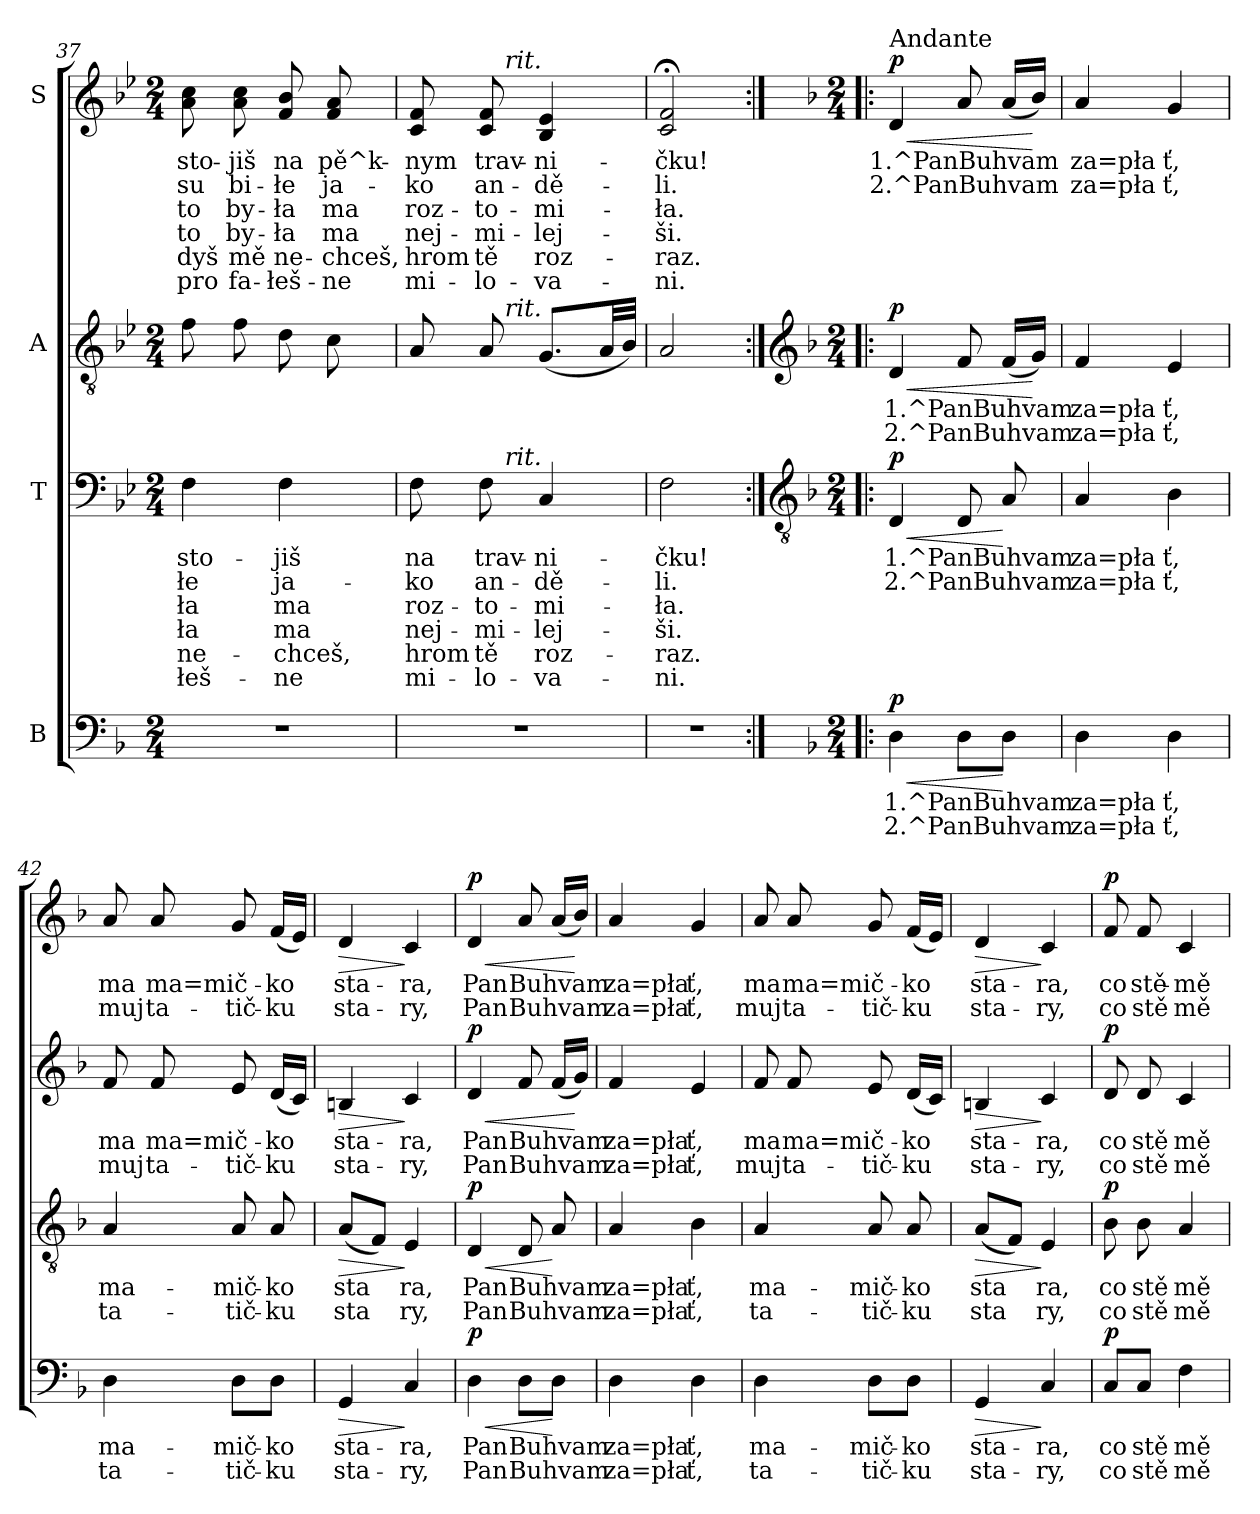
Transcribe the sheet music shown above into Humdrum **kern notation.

**kern	**text	**text	**dynam	**kern	**text	**text	**text	**text	**text	**text	**dynam	**kern	**text	**text	**dynam	**kern	**text	**text	**text	**text	**text	**text	**dynam
*part4	*part4	*part4	*part4	*part3	*part3	*part3	*part3	*part3	*part3	*part3	*part3	*part2	*part2	*part2	*part2	*part1	*part1	*part1	*part1	*part1	*part1	*part1	*part1
*staff4	*staff4	*staff4	*staff4	*staff3	*staff3	*staff3	*staff3	*staff3	*staff3	*staff3	*staff3	*staff2	*staff2	*staff2	*staff2	*staff1	*staff1	*staff1	*staff1	*staff1	*staff1	*staff1	*staff1
*I"B	*	*	*	*I"T	*	*	*	*	*	*	*	*I"A	*	*	*	*I"S	*	*	*	*	*	*	*
*clefF4	*	*	*	*clefF4	*	*	*	*	*	*	*	*clefGv2	*	*	*	*clefG2	*	*	*	*	*	*	*
*k[b-]	*	*	*	*k[b-e-]	*	*	*	*	*	*	*	*k[b-e-]	*	*	*	*k[b-e-]	*	*	*	*	*	*	*
*F:	*	*	*	*B-:	*	*	*	*	*	*	*	*B-:	*	*	*	*B-:	*	*	*	*	*	*	*
*M2/4	*	*	*	*M2/4	*	*	*	*	*	*	*	*M2/4	*	*	*	*M2/4	*	*	*	*	*	*	*
=37	=37	=37	=37	=37	=37	=37	=37	=37	=37	=37	=37	=37	=37	=37	=37	=37	=37	=37	=37	=37	=37	=37	=37
!	!	!	!	!	!LO:LY:b:rj	!LO:LY:b:rj	!LO:LY:b:rj	!LO:LY:b:rj	!LO:LY:b:rj	!LO:LY:b:rj	!	!	!LO:LY:b:rj	!	!	!	!LO:LY:b:rj	!LO:LY:b:rj	!LO:LY:b:rj	!LO:LY:b:rj	!LO:LY:b:rj	!LO:LY:b:rj	!
2r	.	.	.	4F\	-sto-	-łe	ła	ła	ne-	-łeš-	.	8f\	.	.	.	8cc\ 8a\	sto-	-su	to	to	dyš	pro	.
!	!	!	!	!	!	!	!	!	!	!	!	!	!LO:LY:b:rj	!	!	!	!LO:LY:b:rj	!LO:LY:b:rj	!LO:LY:b:rj	!LO:LY:b:rj	!LO:LY:b:rj	!LO:LY:b:rj	!
.	.	.	.	.	.	.	.	.	.	.	.	8f\	.	.	.	8cc\ 8a\	jiš	bi-	-by-	-by-	-mě	fa-	.
!	!	!	!	!	!LO:LY:b:rj	!LO:LY:b:rj	!LO:LY:b:rj	!LO:LY:b:rj	!LO:LY:b:rj	!LO:LY:b:rj	!	!	!LO:LY:b:rj	!	!	!	!LO:LY:b:rj	!LO:LY:b:rj	!LO:LY:b:rj	!LO:LY:b:rj	!LO:LY:b:rj	!LO:LY:b:rj	!
.	.	.	.	4F\	-jiš	ja-	-ma	ma	chceš,	ne	.	8d\	.	.	.	8b-/ 8f/	-na	łe	ła	ła	ne-	-łeš-	.
!	!	!	!	!	!	!	!	!	!	!	!	!	!LO:LY:b:rj	!	!	!	!LO:LY:b:rj	!LO:LY:b:rj	!LO:LY:b:rj	!LO:LY:b:rj	!LO:LY:b:rj	!LO:LY:b:rj	!
.	.	.	.	.	.	.	.	.	.	.	.	8c\	.	.	.	8a/ 8f/	-pě^k-	-ja-	-ma	ma	chceš,	ne	.
=38	=38	=38	=38	=38	=38	=38	=38	=38	=38	=38	=38	=38	=38	=38	=38	=38	=38	=38	=38	=38	=38	=38	=38
!	!	!	!	!	!LO:LY:b:rj	!LO:LY:b:rj	!LO:LY:b:rj	!LO:LY:b:rj	!LO:LY:b:rj	!LO:LY:b:rj	!	!	!LO:LY:b:rj	!	!	!	!LO:LY:b:rj	!LO:LY:b:rj	!LO:LY:b:rj	!LO:LY:b:rj	!LO:LY:b:rj	!LO:LY:b:rj	!
*	*	*	*	*^	*	*	*	*	*	*	*	*^	*	*	*	*^	*	*	*	*	*	*	*
2r	.	.	.	8F\	8ryy	na	ko	roz-	-nej-	-hrom	mi-	.	8A/	8ryy	.	.	.	8f/ 8c/	8ryy	nym	ko	roz-	-nej-	-hrom	mi-	.
!	!	!	!	!	!	!LO:LY:b:rj	!LO:LY:b:rj	!LO:LY:b:rj	!LO:LY:b:rj	!LO:LY:b:rj	!LO:LY:b:rj	!	!	!	!LO:LY:b:rj	!	!	!	!	!LO:LY:b:rj	!LO:LY:b:rj	!LO:LY:b:rj	!LO:LY:b:rj	!LO:LY:b:rj	!LO:LY:b:rj	!
.	.	.	.	8F\	32.ryy	-trav-	-an-	-to-	-mi-	-tě	lo-	.	8A/	32.ryy	.	.	.	8f/ 8c/	32.ryy	-trav-	-an-	-to-	-mi-	-tě	lo-	.
!	!	!	!	!	!	!	!	!	!	!	!	!	!	!	!	!	!	!	!LO:TX:a:i:t=rit.	!	!	!	!	!	!	!
!	!	!	!	!	!	!	!	!	!	!	!	!	!	!LO:TX:a:i:t=rit.	!	!	!	!	!	!	!	!	!	!	!	!
!	!	!	!	!	!LO:TX:a:i:t=rit.	!	!	!	!	!	!	!	!	!	!	!	!	!	!	!	!	!	!	!	!	!
.	.	.	.	.	4ryy	.	.	.	.	.	.	.	.	4ryy	.	.	.	.	4ryy	.	.	.	.	.	.	.
!	!	!	!	!	!	!LO:LY:b:rj	!LO:LY:b:rj	!LO:LY:b:rj	!LO:LY:b:rj	!LO:LY:b:rj	!LO:LY:b:rj	!	!	!	!LO:LY:b:rj	!	!	!	!	!LO:LY:b:rj	!LO:LY:b:rj	!LO:LY:b:rj	!LO:LY:b:rj	!LO:LY:b:rj	!LO:LY:b:rj	!
.	.	.	.	4C/	.	-ni-	-dě-	-mi-	-lej-	-roz-	-va-	.	(<8.G/L	.	.	.	.	4e-/ 4B-/	.	-ni-	-dě-	-mi-	-lej-	-roz-	-va-	.
.	.	.	.	.	16ryy	.	.	.	.	.	.	.	.	16ryy	.	.	.	.	16ryy	.	.	.	.	.	.	.
!	!	!	!	!	!	!	!	!	!	!	!	!	!	!	!LO:LY:b:rj	!	!	!	!	!	!	!	!	!	!	!
.	.	.	.	.	.	.	.	.	.	.	.	.	32A/	.	.	.	.	.	.	.	.	.	.	.	.	.
!	!	!	!	!	!	!	!	!	!	!	!	!	!	!	!LO:LY:b:rj	!	!	!	!	!	!	!	!	!	!	!
.	.	.	.	.	.	.	.	.	.	.	.	.	32B-/J)	.	.	.	.	.	.	.	.	.	.	.	.	.
.	.	.	.	.	64ryy	.	.	.	.	.	.	.	.	64ryy	.	.	.	.	64ryy	.	.	.	.	.	.	.
=39	=39	=39	=39	=39	=39	=39	=39	=39	=39	=39	=39	=39	=39	=39	=39	=39	=39	=39	=39	=39	=39	=39	=39	=39	=39	=39
!	!	!	!	!	!	!LO:LY:b:rj	!LO:LY:b:rj	!LO:LY:b:rj	!LO:LY:b:rj	!LO:LY:b:rj	!LO:LY:b:rj	!	!	!	!LO:LY:b:rj	!	!	!	!	!LO:LY:b:rj	!LO:LY:b:rj	!LO:LY:b:rj	!LO:LY:b:rj	!LO:LY:b:rj	!LO:LY:b:rj	!
*	*	*	*	*v	*v	*	*	*	*	*	*	*	*	*	*	*	*	*v	*v	*	*	*	*	*	*	*
*	*	*	*	*	*	*	*	*	*	*	*	*v	*v	*	*	*	*	*	*	*	*	*	*	*
2r	.	.	.	2F\	-čku!	li.	ła.	ši.	raz.	ni.	.	2A/	.	.	.	2f/;< 2c/;<	-čku!	li.	ła.	ši.	raz.	ni.	.
!!LO:PB:g=z
=40:|!|:	=40:|!|:	=40:|!|:	=40:|!|:	=40:|!|:	=40:|!|:	=40:|!|:	=40:|!|:	=40:|!|:	=40:|!|:	=40:|!|:	=40:|!|:	=40:|!|:	=40:|!|:	=40:|!|:	=40:|!|:	=40:|!|:	=40:|!|:	=40:|!|:	=40:|!|:	=40:|!|:	=40:|!|:	=40:|!|:	=40:|!|:
*	*	*	*	*clefGv2	*	*	*	*	*	*	*	*clefG2	*	*	*	*	*	*	*	*	*	*	*
*	*	*	*	*k[b-]	*	*	*	*	*	*	*	*k[b-]	*	*	*	*k[b-]	*	*	*	*	*	*	*
*	*	*	*	*F:	*	*	*	*	*	*	*	*F:	*	*	*	*F:	*	*	*	*	*	*	*
*M2/4	*	*	*	*M2/4	*	*	*	*	*	*	*	*M2/4	*	*	*	*M2/4	*	*	*	*	*	*	*
!	!	!	!	!	!	!	!	!	!	!	!	!	!	!	!	!LO:TX:a:t=Andante	!	!	!	!	!	!	!
!	!LO:LY:b:rj	!LO:LY:b:rj	!LO:HP:b	!	!LO:LY:b:rj	!LO:LY:b:rj	!	!	!	!	!LO:HP:b	!	!LO:LY:b:rj	!LO:LY:b:rj	!LO:HP:b	!	!LO:LY:b:rj	!LO:LY:b:rj	!	!	!	!	!LO:HP:b
!	!	!	!LO:DY:n=1:a	!	!	!	!	!	!	!	!LO:DY:n=1:a	!	!	!	!LO:DY:n=1:a	!	!	!	!	!	!	!	!LO:DY:n=1:a
4D\	1.^PanBuhvam	2.^PanBuhvam	< p	4D/	1.^PanBuhvam	2.^PanBuhvam	.	.	.	.	< p	4d/	1.^PanBuhvam	2.^PanBuhvam	< p	4d/	1.^PanBuhvam	2.^PanBuhvam	.	.	.	.	< p
!	!LO:LY:b:rj	!LO:LY:b:rj	!	!	!LO:LY:b:rj	!LO:LY:b:rj	!	!	!	!	!	!	!LO:LY:b:rj	!LO:LY:b:rj	!	!	!LO:LY:b:rj	!LO:LY:b:rj	!	!	!	!	!
8D\L	.	.	.	8D/	.	.	.	.	.	.	.	8f/	.	.	.	8a/	.	.	.	.	.	.	.
!	!LO:LY:b:rj	!LO:LY:b:rj	!	!	!LO:LY:b:rj	!LO:LY:b:rj	!	!	!	!	!	!	!LO:LY:b:rj	!LO:LY:b:rj	!	!	!LO:LY:b:rj	!LO:LY:b:rj	!	!	!	!	!
8D\J	.	.	[	8A/	.	.	.	.	.	.	[	(<16f/L	.	.	.	(<16a/L	.	.	.	.	.	.	.
!	!	!	!	!	!	!	!	!	!	!	!	!	!LO:LY:b:rj	!LO:LY:b:rj	!	!	!LO:LY:b:rj	!LO:LY:b:rj	!	!	!	!	!
.	.	.	.	.	.	.	.	.	.	.	.	16g/J)	.	.	[	16b-/J)	.	.	.	.	.	.	[
=41	=41	=41	=41	=41	=41	=41	=41	=41	=41	=41	=41	=41	=41	=41	=41	=41	=41	=41	=41	=41	=41	=41	=41
!	!LO:LY:b:rj	!LO:LY:b:rj	!	!	!LO:LY:b:rj	!LO:LY:b:rj	!	!	!	!	!	!	!LO:LY:b:rj	!LO:LY:b:rj	!	!	!LO:LY:b:rj	!LO:LY:b:rj	!	!	!	!	!
4D\	za=pła	za=pła	.	4A/	za=pła	za=pła	.	.	.	.	.	4f/	za=pła	za=pła	.	4a/	za=pła	za=pła	.	.	.	.	.
!	!LO:LY:b:rj	!LO:LY:b:rj	!	!	!LO:LY:b:rj	!LO:LY:b:rj	!	!	!	!	!	!	!LO:LY:b:rj	!LO:LY:b:rj	!	!	!LO:LY:b:rj	!LO:LY:b:rj	!	!	!	!	!
4D\	ť,	ť,	.	4B-\	ť,	ť,	.	.	.	.	.	4e/	ť,	ť,	.	4g/	ť,	ť,	.	.	.	.	.
=42	=42	=42	=42	=42	=42	=42	=42	=42	=42	=42	=42	=42	=42	=42	=42	=42	=42	=42	=42	=42	=42	=42	=42
!	!LO:LY:b:rj	!LO:LY:b:rj	!	!	!LO:LY:b:rj	!LO:LY:b:rj	!	!	!	!	!	!	!LO:LY:b:rj	!LO:LY:b:rj	!	!	!LO:LY:b:rj	!LO:LY:b:rj	!	!	!	!	!
4D\	ma-	-ta-	.	4A/	ma-	-ta-	.	.	.	.	.	8f/	ma	muj	.	8a/	ma	muj	.	.	.	.	.
!	!	!	!	!	!	!	!	!	!	!	!	!	!LO:LY:b:rj	!LO:LY:b:rj	!	!	!LO:LY:b:rj	!LO:LY:b:rj	!	!	!	!	!
.	.	.	.	.	.	.	.	.	.	.	.	8f/	ma=mi	ta-	.	8a/	ma=mi	ta-	.	.	.	.	.
!	!LO:LY:b:rj	!LO:LY:b:rj	!	!	!LO:LY:b:rj	!LO:LY:b:rj	!	!	!	!	!	!	!LO:LY:b:rj	!LO:LY:b:rj	!	!	!LO:LY:b:rj	!LO:LY:b:rj	!	!	!	!	!
8D\L	-mič-	-tič-	.	8A/	-mič-	-tič-	.	.	.	.	.	8e/	-č-	-tič-	.	8g/	-č-	-tič-	.	.	.	.	.
!	!LO:LY:b:rj	!LO:LY:b:rj	!	!	!LO:LY:b:rj	!LO:LY:b:rj	!	!	!	!	!	!	!LO:LY:b:rj	!LO:LY:b:rj	!	!	!LO:LY:b:rj	!LO:LY:b:rj	!	!	!	!	!
8D\J	-ko	ku	.	8A/	-ko	ku	.	.	.	.	.	(<16d/L	-ko	ku	.	(<16f/L	-ko	ku	.	.	.	.	.
!	!	!	!	!	!	!	!	!	!	!	!	!	!LO:LY:b:rj	!LO:LY:b:rj	!	!	!LO:LY:b:rj	!LO:LY:b:rj	!	!	!	!	!
.	.	.	.	.	.	.	.	.	.	.	.	16c/J)	.	.	.	16e/J)	.	.	.	.	.	.	.
=43	=43	=43	=43	=43	=43	=43	=43	=43	=43	=43	=43	=43	=43	=43	=43	=43	=43	=43	=43	=43	=43	=43	=43
!	!LO:LY:b:rj	!LO:LY:b:rj	!LO:HP:b	!	!LO:LY:b:rj	!LO:LY:b:rj	!	!	!	!	!LO:HP:b	!	!LO:LY:b:rj	!LO:LY:b:rj	!LO:HP:b	!	!LO:LY:b:rj	!LO:LY:b:rj	!	!	!	!	!LO:HP:b
4GG/	sta-	-sta-	>	(<8A/L	sta-	-sta-	.	.	.	.	>	4Bn/	sta-	-sta-	>	4d/	sta-	-sta-	.	.	.	.	>
!	!	!	!	!	!LO:LY:b:rj	!LO:LY:b:rj	!	!	!	!	!	!	!	!	!	!	!	!	!	!	!	!	!
.	.	.	.	8F/J)	--	-	.	.	.	.	.	.	.	.	.	.	.	.	.	.	.	.	.
!	!LO:LY:b:rj	!LO:LY:b:rj	!	!	!LO:LY:b:rj	!LO:LY:b:rj	!	!	!	!	!	!	!LO:LY:b:rj	!LO:LY:b:rj	!	!	!LO:LY:b:rj	!LO:LY:b:rj	!	!	!	!	!
4C/	-ra,	ry,	]	4E/	ra,	ry,	.	.	.	.	]	4c/	-ra,	ry,	]	4c/	-ra,	ry,	.	.	.	.	]
=44	=44	=44	=44	=44	=44	=44	=44	=44	=44	=44	=44	=44	=44	=44	=44	=44	=44	=44	=44	=44	=44	=44	=44
!	!LO:LY:b:rj	!LO:LY:b:rj	!LO:HP:b	!	!LO:LY:b:rj	!LO:LY:b:rj	!	!	!	!	!LO:HP:b	!	!LO:LY:b:rj	!LO:LY:b:rj	!LO:HP:b	!	!LO:LY:b:rj	!LO:LY:b:rj	!	!	!	!	!LO:HP:b
!	!	!	!LO:DY:n=1:a	!	!	!	!	!	!	!	!LO:DY:n=1:a	!	!	!	!LO:DY:n=1:a	!	!	!	!	!	!	!	!LO:DY:n=1:a
4D\	Pan	Pan	< p	4D/	Pan	Pan	.	.	.	.	< p	4d/	Pan	Pan	< p	4d/	Pan	Pan	.	.	.	.	< p
!	!LO:LY:b:rj	!LO:LY:b:rj	!	!	!LO:LY:b:rj	!LO:LY:b:rj	!	!	!	!	!	!	!LO:LY:b:rj	!LO:LY:b:rj	!	!	!LO:LY:b:rj	!LO:LY:b:rj	!	!	!	!	!
8D\L	Buhvam	Buhvam	.	8D/	Buhvam	Buhvam	.	.	.	.	.	8f/	Buhvam	Buhvam	.	8a/	Buhvam	Buhvam	.	.	.	.	.
!	!LO:LY:b:rj	!LO:LY:b:rj	!	!	!LO:LY:b:rj	!LO:LY:b:rj	!	!	!	!	!	!	!LO:LY:b:rj	!LO:LY:b:rj	!	!	!LO:LY:b:rj	!LO:LY:b:rj	!	!	!	!	!
8D\J	.	.	[	8A/	.	.	.	.	.	.	[	(<16f/L	.	.	.	(<16a/L	.	.	.	.	.	.	.
!	!	!	!	!	!	!	!	!	!	!	!	!	!LO:LY:b:rj	!LO:LY:b:rj	!	!	!LO:LY:b:rj	!LO:LY:b:rj	!	!	!	!	!
.	.	.	.	.	.	.	.	.	.	.	.	16g/J)	.	.	[	16b-/J)	.	.	.	.	.	.	[
=45	=45	=45	=45	=45	=45	=45	=45	=45	=45	=45	=45	=45	=45	=45	=45	=45	=45	=45	=45	=45	=45	=45	=45
!	!LO:LY:b:rj	!LO:LY:b:rj	!	!	!LO:LY:b:rj	!LO:LY:b:rj	!	!	!	!	!	!	!LO:LY:b:rj	!LO:LY:b:rj	!	!	!LO:LY:b:rj	!LO:LY:b:rj	!	!	!	!	!
4D\	za=pła	za=pła	.	4A/	za=pła	za=pła	.	.	.	.	.	4f/	za=pła	za=pła	.	4a/	za=pła	za=pła	.	.	.	.	.
!	!LO:LY:b:rj	!LO:LY:b:rj	!	!	!LO:LY:b:rj	!LO:LY:b:rj	!	!	!	!	!	!	!LO:LY:b:rj	!LO:LY:b:rj	!	!	!LO:LY:b:rj	!LO:LY:b:rj	!	!	!	!	!
4D\	ť,	ť,	.	4B-\	ť,	ť,	.	.	.	.	.	4e/	ť,	ť,	.	4g/	ť,	ť,	.	.	.	.	.
=46	=46	=46	=46	=46	=46	=46	=46	=46	=46	=46	=46	=46	=46	=46	=46	=46	=46	=46	=46	=46	=46	=46	=46
!	!LO:LY:b:rj	!LO:LY:b:rj	!	!	!LO:LY:b:rj	!LO:LY:b:rj	!	!	!	!	!	!	!LO:LY:b:rj	!LO:LY:b:rj	!	!	!LO:LY:b:rj	!LO:LY:b:rj	!	!	!	!	!
4D\	ma-	-ta-	.	4A/	ma-	-ta-	.	.	.	.	.	8f/	ma	muj	.	8a/	ma	muj	.	.	.	.	.
!	!	!	!	!	!	!	!	!	!	!	!	!	!LO:LY:b:rj	!LO:LY:b:rj	!	!	!LO:LY:b:rj	!LO:LY:b:rj	!	!	!	!	!
.	.	.	.	.	.	.	.	.	.	.	.	8f/	ma=mi	ta-	.	8a/	ma=mi	ta-	.	.	.	.	.
!	!LO:LY:b:rj	!LO:LY:b:rj	!	!	!LO:LY:b:rj	!LO:LY:b:rj	!	!	!	!	!	!	!LO:LY:b:rj	!LO:LY:b:rj	!	!	!LO:LY:b:rj	!LO:LY:b:rj	!	!	!	!	!
8D\L	-mič-	-tič-	.	8A/	-mič-	-tič-	.	.	.	.	.	8e/	-č-	-tič-	.	8g/	-č-	-tič-	.	.	.	.	.
!	!LO:LY:b:rj	!LO:LY:b:rj	!	!	!LO:LY:b:rj	!LO:LY:b:rj	!	!	!	!	!	!	!LO:LY:b:rj	!LO:LY:b:rj	!	!	!LO:LY:b:rj	!LO:LY:b:rj	!	!	!	!	!
8D\J	-ko	ku	.	8A/	-ko	ku	.	.	.	.	.	(<16d/L	-ko	ku	.	(<16f/L	-ko	ku	.	.	.	.	.
!	!	!	!	!	!	!	!	!	!	!	!	!	!LO:LY:b:rj	!LO:LY:b:rj	!	!	!LO:LY:b:rj	!LO:LY:b:rj	!	!	!	!	!
.	.	.	.	.	.	.	.	.	.	.	.	16c/J)	.	.	.	16e/J)	.	.	.	.	.	.	.
=47	=47	=47	=47	=47	=47	=47	=47	=47	=47	=47	=47	=47	=47	=47	=47	=47	=47	=47	=47	=47	=47	=47	=47
!	!LO:LY:b:rj	!LO:LY:b:rj	!LO:HP:b	!	!LO:LY:b:rj	!LO:LY:b:rj	!	!	!	!	!LO:HP:b	!	!LO:LY:b:rj	!LO:LY:b:rj	!LO:HP:b	!	!LO:LY:b:rj	!LO:LY:b:rj	!	!	!	!	!LO:HP:b
4GG/	sta-	-sta-	>	(<8A/L	sta-	-sta-	.	.	.	.	>	4Bn/	sta-	-sta-	>	4d/	sta-	-sta-	.	.	.	.	>
!	!	!	!	!	!LO:LY:b:rj	!LO:LY:b:rj	!	!	!	!	!	!	!	!	!	!	!	!	!	!	!	!	!
.	.	.	.	8F/J)	--	-	.	.	.	.	.	.	.	.	.	.	.	.	.	.	.	.	.
!	!LO:LY:b:rj	!LO:LY:b:rj	!	!	!LO:LY:b:rj	!LO:LY:b:rj	!	!	!	!	!	!	!LO:LY:b:rj	!LO:LY:b:rj	!	!	!LO:LY:b:rj	!LO:LY:b:rj	!	!	!	!	!
4C/	-ra,	ry,	]	4E/	ra,	ry,	.	.	.	.	]	4c/	-ra,	ry,	]	4c/	-ra,	ry,	.	.	.	.	]
!!LO:LB:g=z
=48	=48	=48	=48	=48	=48	=48	=48	=48	=48	=48	=48	=48	=48	=48	=48	=48	=48	=48	=48	=48	=48	=48	=48
!	!LO:LY:b:rj	!LO:LY:b:rj	!LO:DY:a	!	!LO:LY:b:rj	!LO:LY:b:rj	!	!	!	!	!LO:DY:a	!	!LO:LY:b:rj	!LO:LY:b:rj	!LO:DY:a	!	!LO:LY:b:rj	!LO:LY:b:rj	!	!	!	!	!LO:DY:a
8C/L	co	co	p	8B-\	co	co	.	.	.	.	p	8d/	co	co	p	8f/	co	co	.	.	.	.	p
!	!LO:LY:b:rj	!LO:LY:b:rj	!	!	!LO:LY:b:rj	!LO:LY:b:rj	!	!	!	!	!	!	!LO:LY:b:rj	!LO:LY:b:rj	!	!	!LO:LY:b:rj	!LO:LY:b:rj	!	!	!	!	!
8C/J	stě	stě	.	8B-\	stě	stě	.	.	.	.	.	8d/	stě	stě	.	8f/	stě-	-stě	.	.	.	.	.
!	!LO:LY:b:rj	!LO:LY:b:rj	!	!	!LO:LY:b:rj	!LO:LY:b:rj	!	!	!	!	!	!	!LO:LY:b:rj	!LO:LY:b:rj	!	!	!LO:LY:b:rj	!LO:LY:b:rj	!	!	!	!	!
4F\	mě	mě	.	4A/	mě	mě	.	.	.	.	.	4c/	mě	mě	.	4c/	mě	mě	.	.	.	.	.
=	=	=	=	=	=	=	=	=	=	=	=	=	=	=	=	=	=	=	=	=	=	=	=
*-	*-	*-	*-	*-	*-	*-	*-	*-	*-	*-	*-	*-	*-	*-	*-	*-	*-	*-	*-	*-	*-	*-	*-
